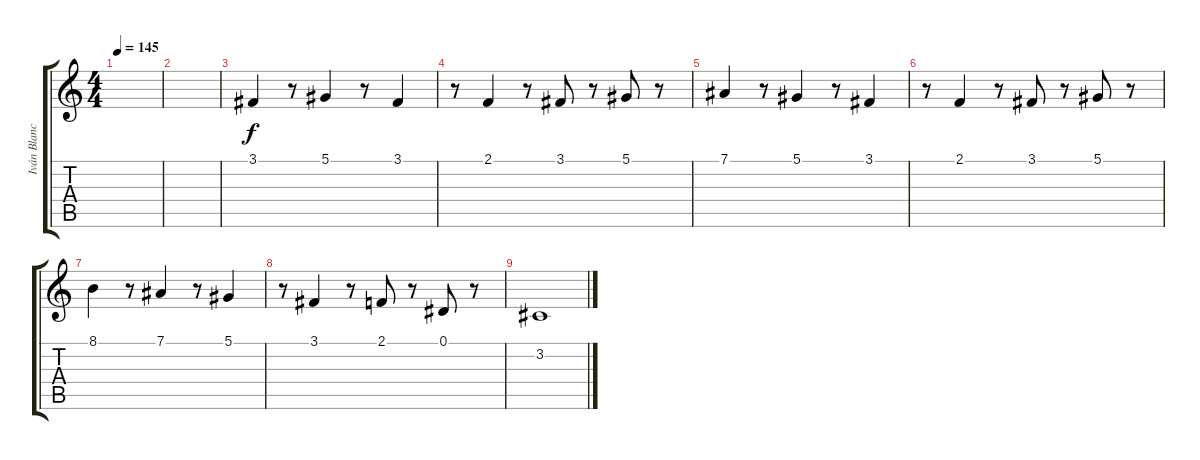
\track ("Iván Blanco (I)" "Iván Blanc") {instrument stringensemble1}
\staff {score tabs}
\tuning (Eb4 Bb3 Gb3 Db3 Ab2 Eb2) {hide}
\ts (4 4)
\tempo 145
\clef g2
\ks c
|
|
3.1.4 r.8 5.1.4 r.8 3.1.4 |
r.8 2.1.4 r.8 3.1.8 r.8 5.1.8 r.8 |
7.1.4 r.8 5.1.4 r.8 3.1.4 |
r.8 2.1.4 r.8 3.1.8 r.8 5.1.8 r.8 |
8.1.4 r.8 7.1.4 r.8 5.1.4 |
r.8 3.1.4 r.8 2.1.8 r.8 0.1.8 r.8 |
3.2.1
